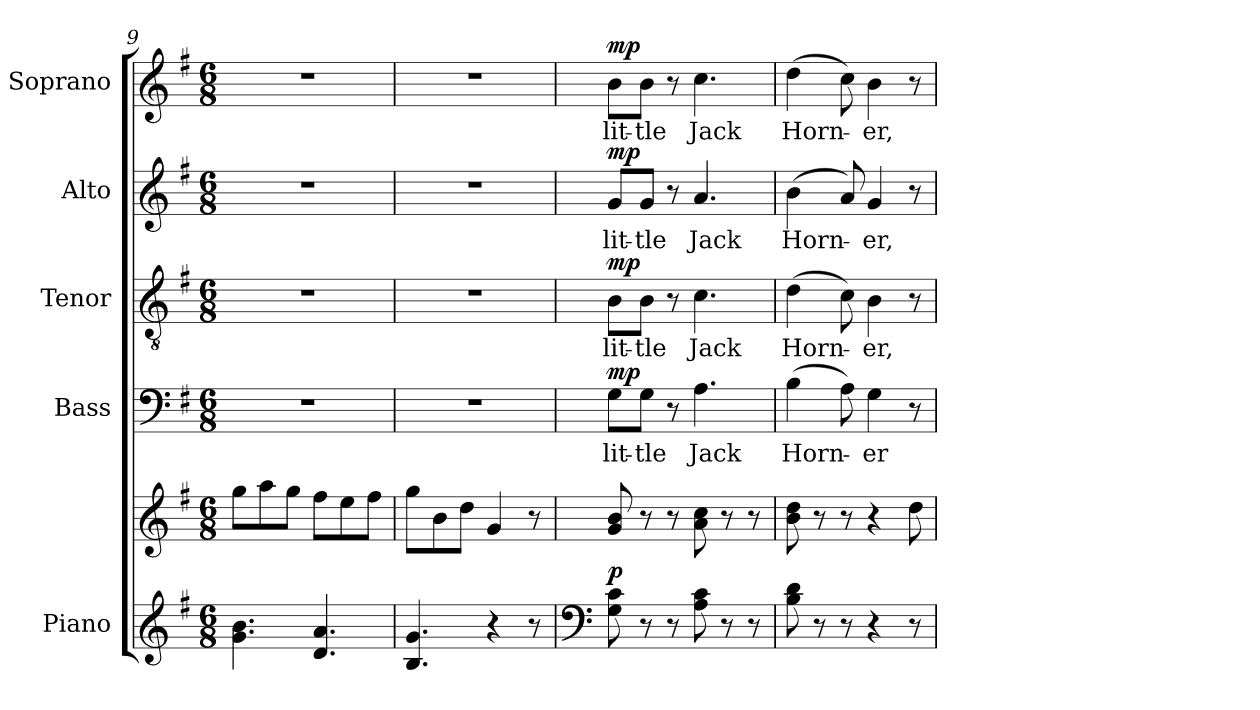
**kern	**kern	**dynam	**kern	**text	**dynam	**kern	**text	**dynam	**kern	**text	**dynam	**kern	**text	**dynam
*part5	*part5	*part5	*part4	*part4	*part4	*part3	*part3	*part3	*part2	*part2	*part2	*part1	*part1	*part1
*staff6	*staff5	*staff5/6	*staff4	*staff4	*staff4	*staff3	*staff3	*staff3	*staff2	*staff2	*staff2	*staff1	*staff1	*staff1
*I"Piano	*	*	*I"Bass	*	*	*I"Tenor	*	*	*I"Alto	*	*	*I"Soprano	*	*
*I'Pno.	*	*	*I'B.	*	*	*I'T.	*	*	*I'A.	*	*	*I'S.	*	*
*clefG2	*clefG2	*	*clefF4	*	*	*clefGv2	*	*	*clefG2	*	*	*clefG2	*	*
*	*	*	*	*	*	*ITrd7c12	*	*	*	*	*	*	*	*
*k[f#]	*k[f#]	*	*k[f#]	*	*	*k[f#]	*	*	*k[f#]	*	*	*k[f#]	*	*
*G:	*G:	*	*G:	*	*	*G:	*	*	*G:	*	*	*G:	*	*
*M6/8	*M6/8	*	*M6/8	*	*	*M6/8	*	*	*M6/8	*	*	*M6/8	*	*
=9	=9	=9	=9	=9	=9	=9	=9	=9	=9	=9	=9	=9	=9	=9
!	!	!	!LO:N:vis=1	!	!	!LO:N:vis=1	!	!	!LO:N:vis=1	!	!	!LO:N:vis=1	!	!
4.gi\ 4.bi	8ggi\L	.	2.r	.	.	2.r	.	.	2.r	.	.	2.r	.	.
.	8aai\	.	.	.	.	.	.	.	.	.	.	.	.	.
.	8ggi\J	.	.	.	.	.	.	.	.	.	.	.	.	.
4.di/ 4.ai	8ff#i\L	.	.	.	.	.	.	.	.	.	.	.	.	.
.	8eei\	.	.	.	.	.	.	.	.	.	.	.	.	.
.	8ff#i\J	.	.	.	.	.	.	.	.	.	.	.	.	.
=10	=10	=10	=10	=10	=10	=10	=10	=10	=10	=10	=10	=10	=10	=10
!	!	!	!LO:N:vis=1	!	!	!LO:N:vis=1	!	!	!LO:N:vis=1	!	!	!LO:N:vis=1	!	!
4.Bi/ 4.gi	8ggi\L	.	2.r	.	.	2.r	.	.	2.r	.	.	2.r	.	.
.	8bi\	.	.	.	.	.	.	.	.	.	.	.	.	.
.	8ddi\J	.	.	.	.	.	.	.	.	.	.	.	.	.
4r	4gi/	.	.	.	.	.	.	.	.	.	.	.	.	.
8r	8r	.	.	.	.	.	.	.	.	.	.	.	.	.
=11	=11	=11	=11	=11	=11	=11	=11	=11	=11	=11	=11	=11	=11	=11
*clefF4	*	*	*	*	*	*	*	*	*	*	*	*	*	*
!	!	!	!	!LO:LY:b:color=#000000	!	!	!	!	!	!	!	!	!	!
!	!	!	!	!	!	!	!LO:LY:b:color=#000000	!	!	!	!	!	!	!
!	!	!	!	!	!	!	!	!	!	!LO:LY:b:color=#000000	!	!	!	!
!	!	!	!	!	!	!	!	!	!	!	!	!	!LO:LY:b:color=#000000	!
8Gi\ 8ci	8gi/ 8bi	p	8Gi\L	lit-	mp	8BBi\L	lit-	mp	8gi/L	lit-	mp	8bi\L	lit-	mp
!	!	!	!	!LO:LY:b:color=#000000	!	!	!	!	!	!	!	!	!	!
!	!	!	!	!	!	!	!LO:LY:b:color=#000000	!	!	!	!	!	!	!
!	!	!	!	!	!	!	!	!	!	!LO:LY:b:color=#000000	!	!	!	!
!	!	!	!	!	!	!	!	!	!	!	!	!	!LO:LY:b:color=#000000	!
8r	8r	.	8Gi\J	-tle	.	8BBi\J	-tle	.	8gi/J	-tle	.	8bi\J	-tle	.
8r	8r	.	8r	.	.	8r	.	.	8r	.	.	8r	.	.
!	!	!	!	!LO:LY:b:color=#000000	!	!	!	!	!	!	!	!	!	!
!	!	!	!	!	!	!	!LO:LY:b:color=#000000	!	!	!	!	!	!	!
!	!	!	!	!	!	!	!	!	!	!LO:LY:b:color=#000000	!	!	!	!
!	!	!	!	!	!	!	!	!	!	!	!	!	!LO:LY:b:color=#000000	!
8Ai\ 8ci	8ai\ 8cci	.	4.Ai\	Jack	.	4.Ci\	Jack	.	4.ai/	Jack	.	4.cci\	Jack	.
8r	8r	.	.	.	.	.	.	.	.	.	.	.	.	.
8r	8r	.	.	.	.	.	.	.	.	.	.	.	.	.
=12	=12	=12	=12	=12	=12	=12	=12	=12	=12	=12	=12	=12	=12	=12
!	!	!	!	!LO:LY:b:color=#000000	!	!	!	!	!	!	!	!	!	!
!	!	!	!	!	!	!	!LO:LY:b:color=#000000	!	!	!	!	!	!	!
!	!	!	!	!	!	!	!	!	!	!LO:LY:b:color=#000000	!	!	!	!
!	!	!	!	!	!	!	!	!	!	!	!	!	!LO:LY:b:color=#000000	!
8Bi\ 8di	8bi\ 8ddi	.	(4Bi\	Horn-	.	(4Di\	Horn-	.	(4bi\	Horn-	.	(4ddi\	Horn-	.
8r	8r	.	.	.	.	.	.	.	.	.	.	.	.	.
8r	8r	.	8Ai\)	.	.	8Ci\)	.	.	8ai/)	.	.	8cci\)	.	.
!	!	!	!	!LO:LY:b:color=#000000	!	!	!	!	!	!	!	!	!	!
!	!	!	!	!	!	!	!LO:LY:b:color=#000000	!	!	!	!	!	!	!
!	!	!	!	!	!	!	!	!	!	!LO:LY:b:color=#000000	!	!	!	!
!	!	!	!	!	!	!	!	!	!	!	!	!	!LO:LY:b:color=#000000	!
4r	4r	.	4Gi\	-er	.	4BBi\	-er,	.	4gi/	-er,	.	4bi\	-er,	.
8r	8ddi\	.	8r	.	.	8r	.	.	8r	.	.	8r	.	.
=	=	=	=	=	=	=	=	=	=	=	=	=	=	=
*-	*-	*-	*-	*-	*-	*-	*-	*-	*-	*-	*-	*-	*-	*-
